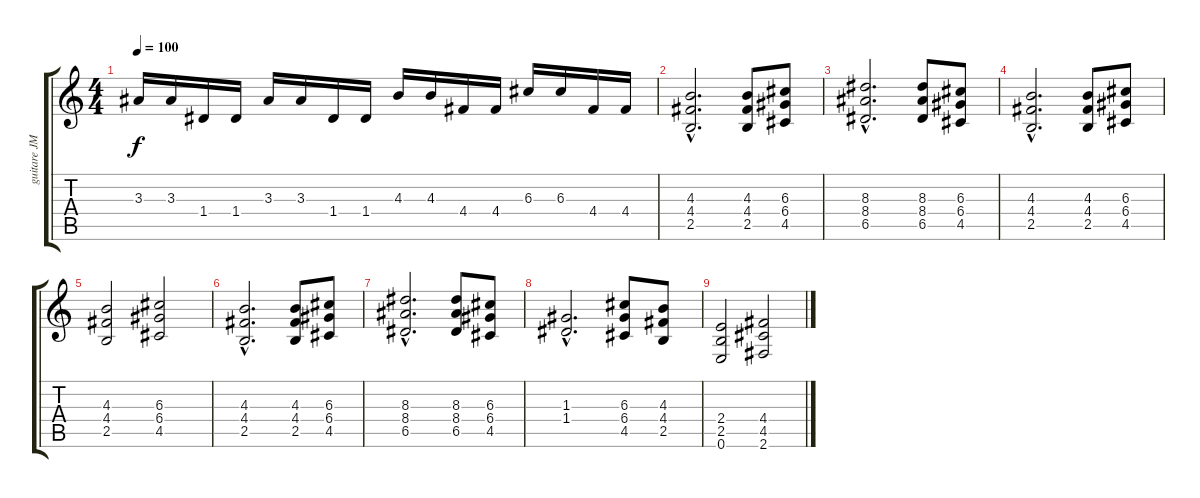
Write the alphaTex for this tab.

\track ("guitare JMmay" "guitare JM") {instrument overdrivenguitar}
\staff {score tabs}
\tuning (E4 B3 G3 D3 A2 E2) {hide}
\ts (4 4)
\tempo 100
\clef g2
\ks c
3.3.16{dy f} 3.3.16 1.4.16 1.4.16 3.3.16 3.3.16 1.4.16 1.4.16 4.3.16 4.3.16 4.4.16 4.4.16 6.3.16 6.3.16 4.4.16 4.4.16 |
(4.3{hac} 4.4{hac} 2.5{hac}).2{d} (4.3 4.4 2.5).8 (6.3 6.4 4.5).8 |
(8.3{hac} 8.4{hac} 6.5{hac}).2{d} (8.3 8.4 6.5).8 (6.3 6.4 4.5).8 |
(4.3{hac} 4.4{hac} 2.5{hac}).2{d} (4.3 4.4 2.5).8 (6.3 6.4 4.5).8 |
(4.3 4.4 2.5).2 (6.3 6.4 4.5).2 |
(4.3{hac} 4.4{hac} 2.5{hac}).2{d} (4.3 4.4 2.5).8 (6.3 6.4 4.5).8 |
(8.3{hac} 8.4{hac} 6.5{hac}).2{d} (8.3 8.4 6.5).8 (6.3 6.4 4.5).8 |
(1.3{hac} 1.4{hac}).2{d} (6.3 6.4 4.5).8 (4.3 4.4 2.5).8 |
(2.4 2.5 0.6).2 (4.4 4.5 2.6).2
